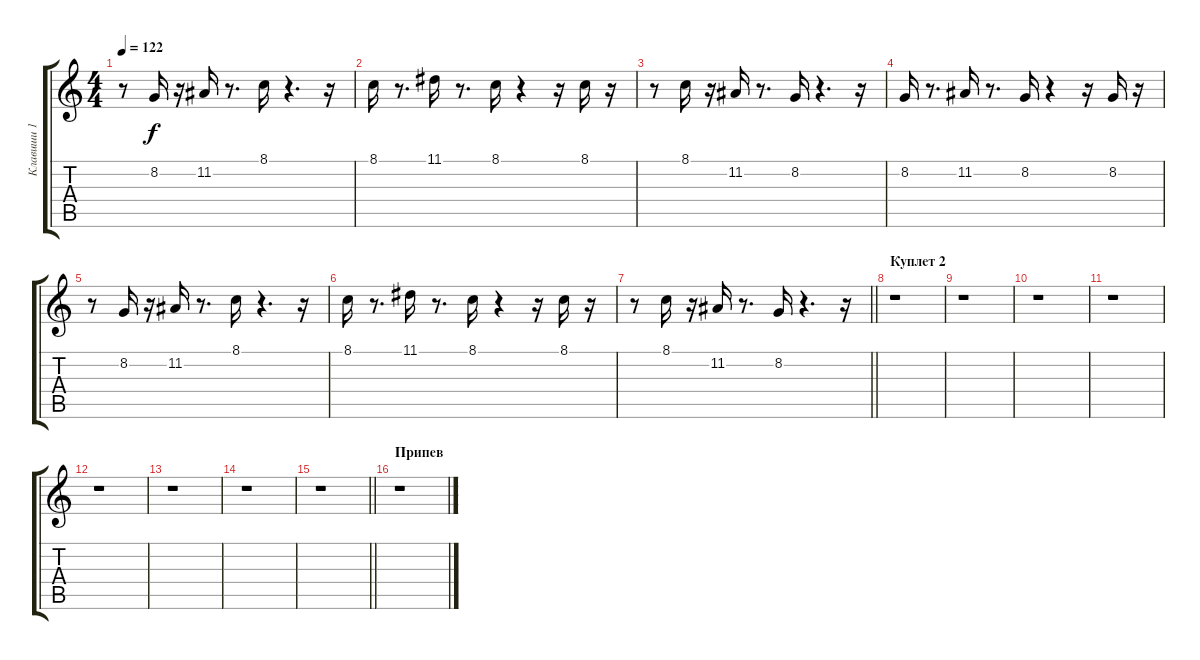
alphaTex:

\track ("Клавиши 1" "Клавиши 1") {instrument trombone}
\staff {score tabs}
\tuning (E4 B3 G3 D3 A2 E2) {hide}
\ts (4 4)
\tempo 122
\clef g2
\ks c
r.8{dy f} 8.2.16 r.16 11.2.16 r.8{d} 8.1.16 r.4{d} r.16 |
8.1.16 r.8{d} 11.1.16 r.8{d} 8.1.16 r.4 r.16 8.1.16 r.16 |
r.8 8.1.16 r.16 11.2.16 r.8{d} 8.2.16 r.4{d} r.16 |
8.2.16 r.8{d} 11.2.16 r.8{d} 8.2.16 r.4 r.16 8.2.16 r.16 |
r.8 8.2.16 r.16 11.2.16 r.8{d} 8.1.16 r.4{d} r.16 |
8.1.16 r.8{d} 11.1.16 r.8{d} 8.1.16 r.4 r.16 8.1.16 r.16 |
\barLineRight lightlight
r.8 8.1.16 r.16 11.2.16 r.8{d} 8.2.16 r.4{d} r.16 |
\section ("" "Куплет 2")
r.1 |
r.1 |
r.1 |
r.1 |
r.1 |
r.1 |
r.1 |
\barLineRight lightlight
r.1 |
\section ("" "Припев")
r.1
